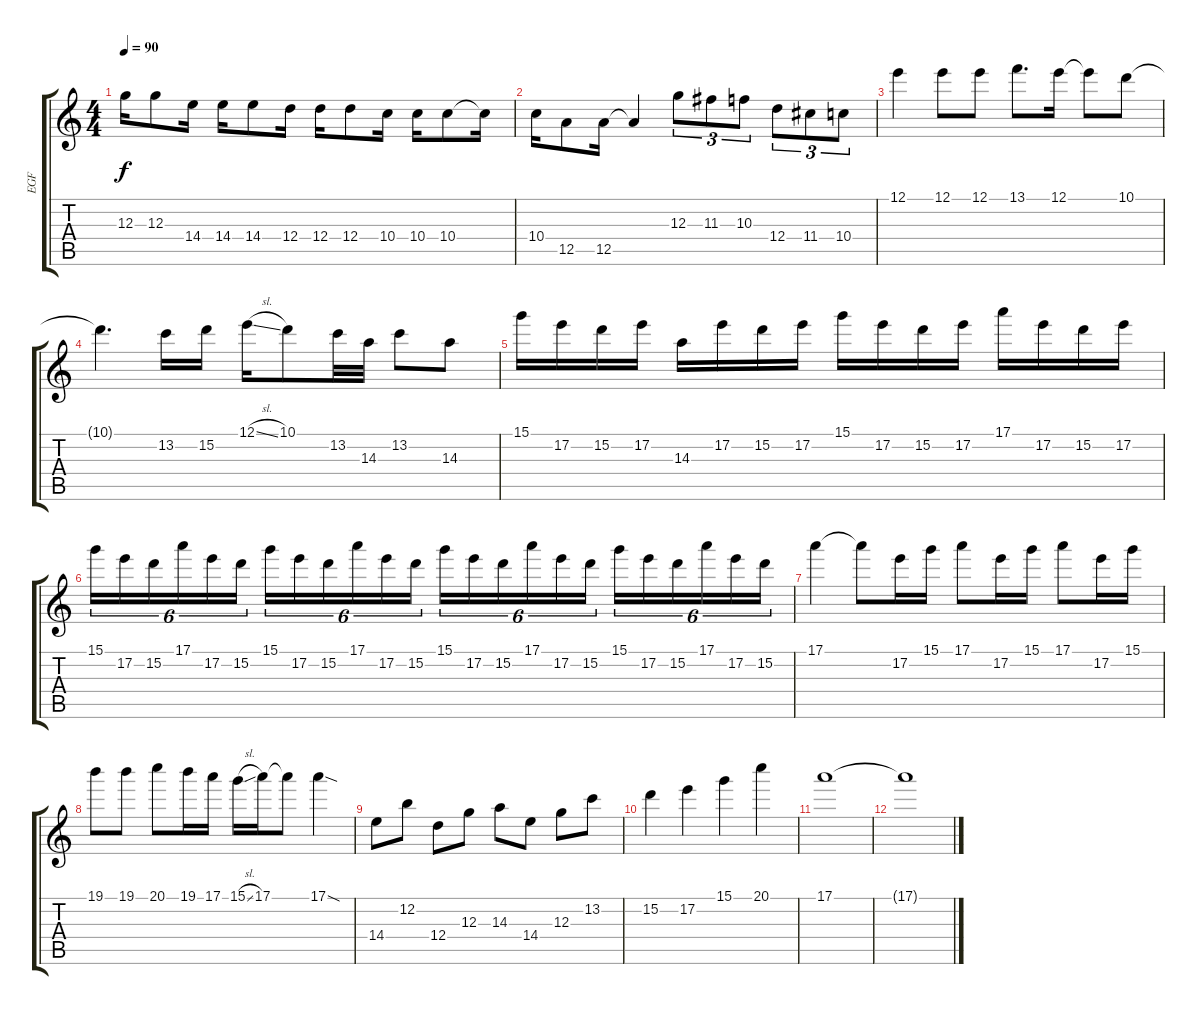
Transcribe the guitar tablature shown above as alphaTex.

\track ("EGF" "EGF") {instrument distortionguitar}
\staff {score tabs}
\tuning (E4 B3 G3 D3 A2 E2) {hide}
\ts (4 4)
\tempo 90
\clef g2
\ks aminor
12.3.16{dy f} 12.3.8 14.4.16 14.4.16 14.4.8 12.4.16 12.4.16 12.4.8 10.4.16 10.4.16 10.4.8 10.4{t}.16 |
\ks c
10.4.16 12.5.8 12.5.16 12.5{t}.4 12.3.8{tu (3 2)} 11.3.8{tu (3 2)} 10.3.8{tu (3 2)} 12.4.8{tu (3 2)} 11.4.8{tu (3 2)} 10.4.8{tu (3 2)} |
\ks aminor
12.1.4 12.1.8 12.1.8 13.1.8{d} 12.1.16 12.1{t}.8 10.1.8 |
10.1{t}.4{d} 13.2.16 15.2.16 12.1{sl}.16 10.1.8 13.2.32 14.3.32 13.2.8 14.3.8 |
15.1.16 17.2.16 15.2.16 17.2.16 14.3.16 17.2.16 15.2.16 17.2.16 15.1.16 17.2.16 15.2.16 17.2.16 17.1.16 17.2.16 15.2.16 17.2.16 |
\ks c
15.1.16{tu (6 4)} 17.2.16{tu (6 4)} 15.2.16{tu (6 4)} 17.1.16{tu (6 4)} 17.2.16{tu (6 4)} 15.2.16{tu (6 4)} 15.1.16{tu (6 4)} 17.2.16{tu (6 4)} 15.2.16{tu (6 4)} 17.1.16{tu (6 4)} 17.2.16{tu (6 4)} 15.2.16{tu (6 4)} 15.1.16{tu (6 4)} 17.2.16{tu (6 4)} 15.2.16{tu (6 4)} 17.1.16{tu (6 4)} 17.2.16{tu (6 4)} 15.2.16{tu (6 4)} 15.1.16{tu (6 4)} 17.2.16{tu (6 4)} 15.2.16{tu (6 4)} 17.1.16{tu (6 4)} 17.2.16{tu (6 4)} 15.2.16{tu (6 4)} |
\ks aminor
17.1.4 17.1{t}.8 17.2.16 15.1.16 17.1.8 17.2.16 15.1.16 17.1.8 17.2.16 15.1.16 |
19.1.8 19.1.8 20.1.8 19.1.16 17.1.16 15.1{sl}.16 17.1.16 17.1{t}.8 17.1{sod}.4 |
14.4.8 12.2.8 12.4.8 12.3.8 14.3.8 14.4.8 12.3.8 13.2.8 |
\ks c
15.2.4 17.2.4 15.1.4 20.1.4 |
17.1.1 |
17.1{t}.1
